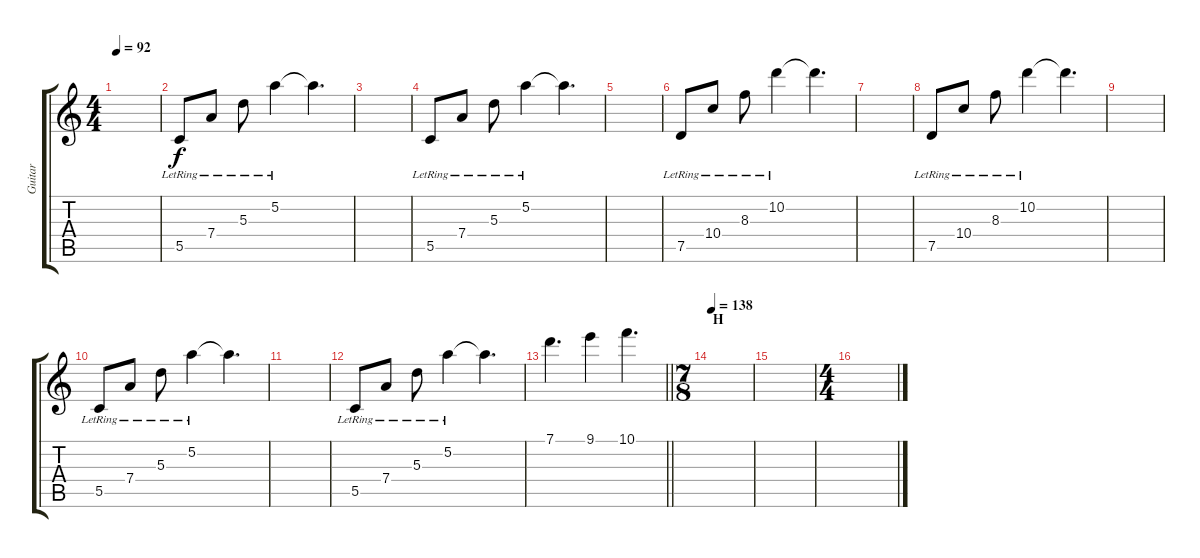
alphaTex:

\track ("Guitar" "Guitar") {instrument distortionguitar}
\staff {score tabs}
\tuning (G4 E4 A3 D3 G2 C2) {hide}
\ts (4 4)
\tempo 92
\clef g2
\ks c
|
5.5{lr}.8 7.4{lr}.8 5.3{lr}.8 5.2{lr}.4 5.2{t}.4{d} |
|
5.5{lr}.8 7.4{lr}.8 5.3{lr}.8 5.2{lr}.4 5.2{t}.4{d} |
|
7.5{lr}.8 10.4{lr}.8 8.3{lr}.8 10.2{lr}.4 10.2{t}.4{d} |
|
7.5{lr}.8 10.4{lr}.8 8.3{lr}.8 10.2{lr}.4 10.2{t}.4{d} |
|
5.5{lr}.8 7.4{lr}.8 5.3{lr}.8 5.2{lr}.4 5.2{t}.4{d} |
|
5.5{lr}.8 7.4{lr}.8 5.3{lr}.8 5.2{lr}.4 5.2{t}.4{d} |
\barLineRight lightlight
7.1.4{d instrument distortionguitar} 9.1.4 10.1.4{d} |
\ts (7 8)
\section ("" "H")
\tempo 138
|
|
\ts (4 4)
